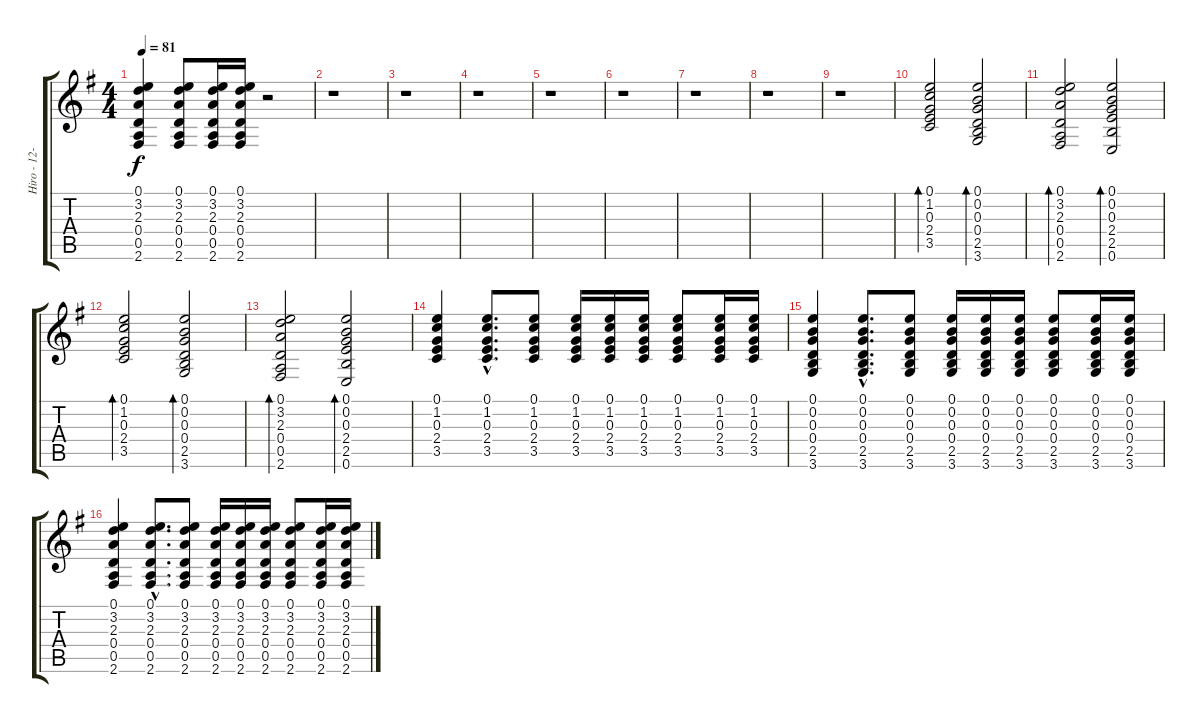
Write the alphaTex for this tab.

\track ("Hiro - 12-String" "Hiro - 12-") {instrument acousticguitarsteel}
\staff {score tabs}
\tuning (E4 B3 G3 D3 A2 E2) {hide}
\ts (4 4)
\tempo 81
\clef g2
\ks g
(0.1 3.2 2.3 0.4 0.5 2.6).4{dy f} (0.1 3.2 2.3 0.4 0.5 2.6).8 (0.1 3.2 2.3 0.4 0.5 2.6).16 (0.1 3.2 2.3 0.4 0.5 2.6).16 r.2 |
r.1 |
r.1 |
r.1 |
r.1 |
r.1 |
r.1 |
r.1 |
r.1 |
(0.1 1.2 0.3 2.4 3.5).2{bd 120} (0.1 0.2 0.3 0.4 2.5 3.6).2{bd 120} |
(0.1 3.2 2.3 0.4 0.5 2.6).2{bd 120} (0.1 0.2 0.3 2.4 2.5 0.6).2{bd 120} |
(0.1 1.2 0.3 2.4 3.5).2{bd 120} (0.1 0.2 0.3 0.4 2.5 3.6).2{bd 120} |
(0.1 3.2 2.3 0.4 0.5 2.6).2{bd 120} (0.1 0.2 0.3 2.4 2.5 0.6).2{bd 120} |
(0.1 1.2 0.3 2.4 3.5).4 (0.1{hac} 1.2{hac} 0.3{hac} 2.4{hac} 3.5{hac}).8{d} (0.1 1.2 0.3 2.4 3.5).8 (0.1 1.2 0.3 2.4 3.5).16 (0.1 1.2 0.3 2.4 3.5).16 (0.1 1.2 0.3 2.4 3.5).16 (0.1 1.2 0.3 2.4 3.5).8 (0.1 1.2 0.3 2.4 3.5).16 (0.1 1.2 0.3 2.4 3.5).16 |
(0.1 0.2 0.3 0.4 2.5 3.6).4 (0.1{hac} 0.2{hac} 0.3{hac} 0.4{hac} 2.5{hac} 3.6{hac}).8{d} (0.1 0.2 0.3 0.4 2.5 3.6).8 (0.1 0.2 0.3 0.4 2.5 3.6).16 (0.1 0.2 0.3 0.4 2.5 3.6).16 (0.1 0.2 0.3 0.4 2.5 3.6).16 (0.1 0.2 0.3 0.4 2.5 3.6).8 (0.1 0.2 0.3 0.4 2.5 3.6).16 (0.1 0.2 0.3 0.4 2.5 3.6).16 |
(0.1 3.2 2.3 0.4 0.5 2.6).4 (0.1{hac} 3.2{hac} 2.3{hac} 0.4{hac} 0.5{hac} 2.6{hac}).8{d} (0.1 3.2 2.3 0.4 0.5 2.6).8 (0.1 3.2 2.3 0.4 0.5 2.6).16 (0.1 3.2 2.3 0.4 0.5 2.6).16 (0.1 3.2 2.3 0.4 0.5 2.6).16 (0.1 3.2 2.3 0.4 0.5 2.6).8 (0.1 3.2 2.3 0.4 0.5 2.6).16 (0.1 3.2 2.3 0.4 0.5 2.6).16
